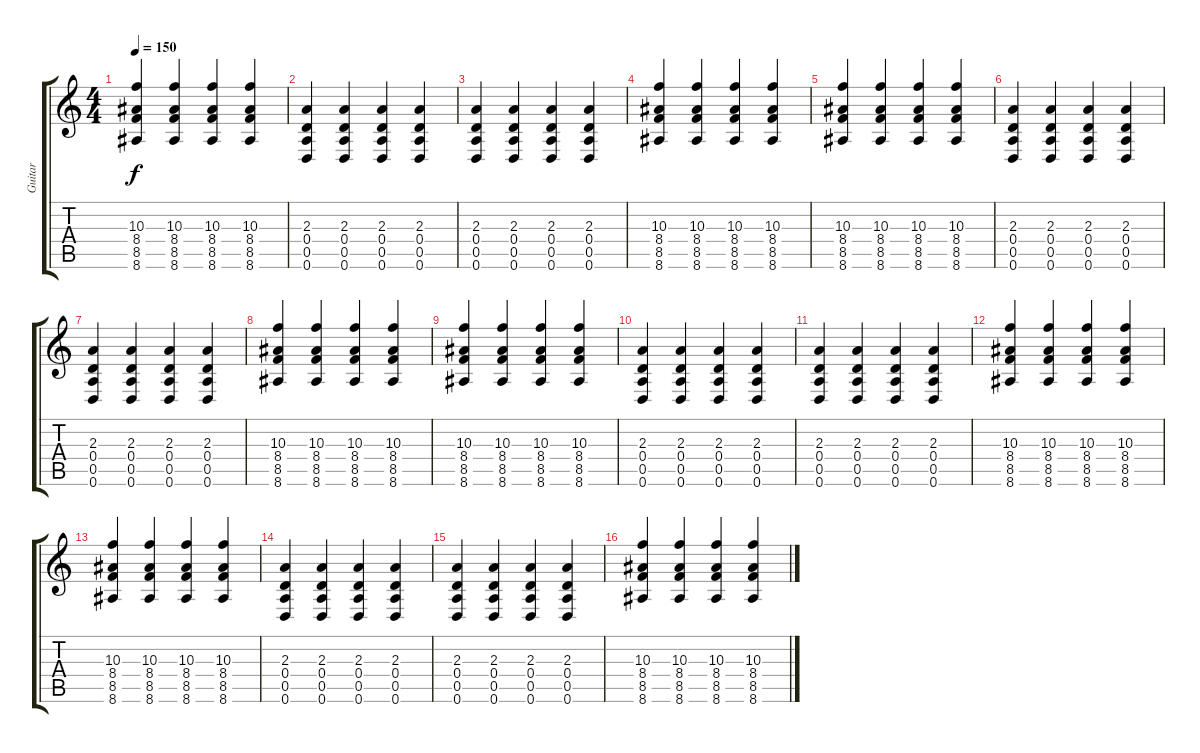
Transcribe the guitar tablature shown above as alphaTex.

\track ("Guitar" "Guitar") {instrument distortionguitar}
\staff {score tabs}
\tuning (E4 B3 G3 D3 A2 D2) {hide}
\ts (4 4)
\tempo 150
\clef g2
\ks c
(10.3 8.4 8.5 8.6).4{dy f} (10.3 8.4 8.5 8.6).4 (10.3 8.4 8.5 8.6).4 (10.3 8.4 8.5 8.6).4 |
(2.3 0.4 0.5 0.6).4 (2.3 0.4 0.5 0.6).4 (2.3 0.4 0.5 0.6).4 (2.3 0.4 0.5 0.6).4 |
(2.3 0.4 0.5 0.6).4 (2.3 0.4 0.5 0.6).4 (2.3 0.4 0.5 0.6).4 (2.3 0.4 0.5 0.6).4 |
(10.3 8.4 8.5 8.6).4 (10.3 8.4 8.5 8.6).4 (10.3 8.4 8.5 8.6).4 (10.3 8.4 8.5 8.6).4 |
(10.3 8.4 8.5 8.6).4 (10.3 8.4 8.5 8.6).4 (10.3 8.4 8.5 8.6).4 (10.3 8.4 8.5 8.6).4 |
(2.3 0.4 0.5 0.6).4 (2.3 0.4 0.5 0.6).4 (2.3 0.4 0.5 0.6).4 (2.3 0.4 0.5 0.6).4 |
(2.3 0.4 0.5 0.6).4 (2.3 0.4 0.5 0.6).4 (2.3 0.4 0.5 0.6).4 (2.3 0.4 0.5 0.6).4 |
(10.3 8.4 8.5 8.6).4 (10.3 8.4 8.5 8.6).4 (10.3 8.4 8.5 8.6).4 (10.3 8.4 8.5 8.6).4 |
(10.3 8.4 8.5 8.6).4 (10.3 8.4 8.5 8.6).4 (10.3 8.4 8.5 8.6).4 (10.3 8.4 8.5 8.6).4 |
(2.3 0.4 0.5 0.6).4 (2.3 0.4 0.5 0.6).4 (2.3 0.4 0.5 0.6).4 (2.3 0.4 0.5 0.6).4 |
(2.3 0.4 0.5 0.6).4 (2.3 0.4 0.5 0.6).4 (2.3 0.4 0.5 0.6).4 (2.3 0.4 0.5 0.6).4 |
(10.3 8.4 8.5 8.6).4 (10.3 8.4 8.5 8.6).4 (10.3 8.4 8.5 8.6).4 (10.3 8.4 8.5 8.6).4 |
(10.3 8.4 8.5 8.6).4 (10.3 8.4 8.5 8.6).4 (10.3 8.4 8.5 8.6).4 (10.3 8.4 8.5 8.6).4 |
(2.3 0.4 0.5 0.6).4 (2.3 0.4 0.5 0.6).4 (2.3 0.4 0.5 0.6).4 (2.3 0.4 0.5 0.6).4 |
(2.3 0.4 0.5 0.6).4 (2.3 0.4 0.5 0.6).4 (2.3 0.4 0.5 0.6).4 (2.3 0.4 0.5 0.6).4 |
(10.3 8.4 8.5 8.6).4 (10.3 8.4 8.5 8.6).4 (10.3 8.4 8.5 8.6).4 (10.3 8.4 8.5 8.6).4
